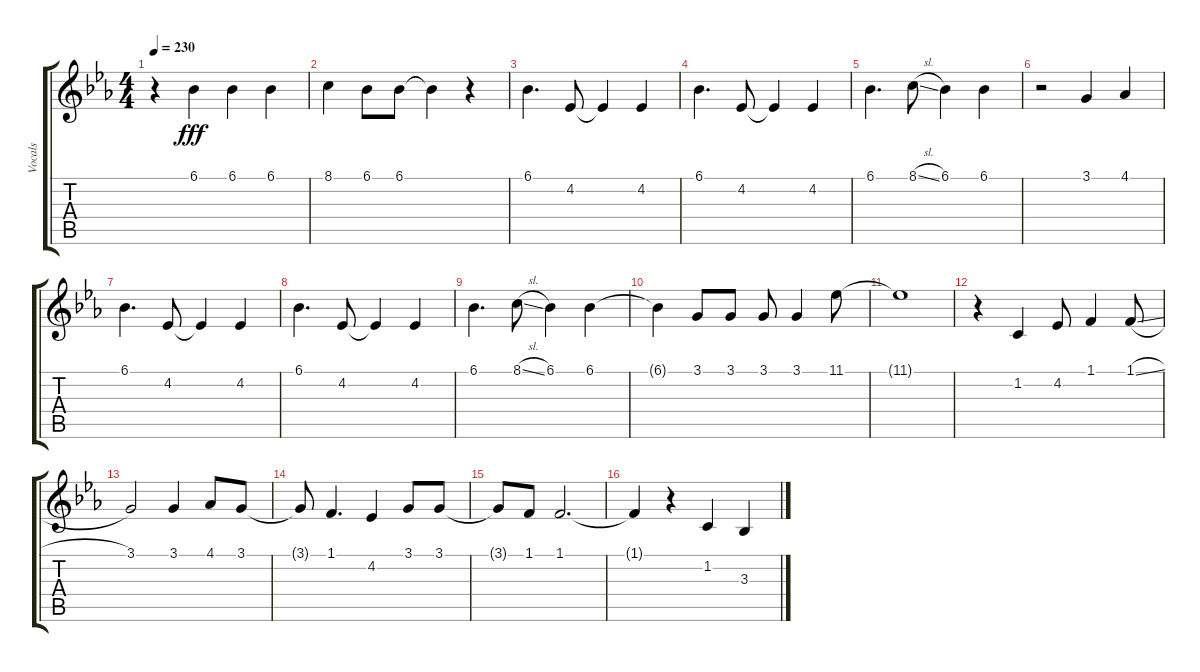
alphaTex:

\track ("Vocals" "Vocals") {instrument voiceoohs}
\staff {score tabs}
\tuning (E4 B3 G3 D3 A2 E2) {hide}
\ts (4 4)
\tempo 230
\clef g2
\ks eb
r.4{dy fff} 6.1.4 6.1.4 6.1.4 |
8.1.4 6.1.8 6.1.8 6.1{t}.4 r.4 |
6.1.4{d} 4.2.8 4.2{t}.4 4.2.4 |
6.1.4{d} 4.2.8 4.2{t}.4 4.2.4 |
6.1.4{d} 8.1{sl}.8 6.1.4 6.1.4 |
r.2 3.1.4 4.1.4 |
6.1.4{d} 4.2.8 4.2{t}.4 4.2.4 |
6.1.4{d} 4.2.8 4.2{t}.4 4.2.4 |
6.1.4{d} 8.1{sl}.8 6.1.4 6.1.4 |
6.1{t}.4 3.1.8 3.1.8 3.1.8 3.1.4 11.1.8 |
11.1{t}.1 |
r.4 1.2.4 4.2.8 1.1.4 1.1{sl}.8 |
3.1.2 3.1.4 4.1.8 3.1.8 |
3.1{t}.8 1.1.4{d} 4.2.4 3.1.8 3.1.8 |
3.1{t}.8 1.1.8 1.1.2{d} |
1.1{t}.4 r.4 1.2.4 3.3.4
